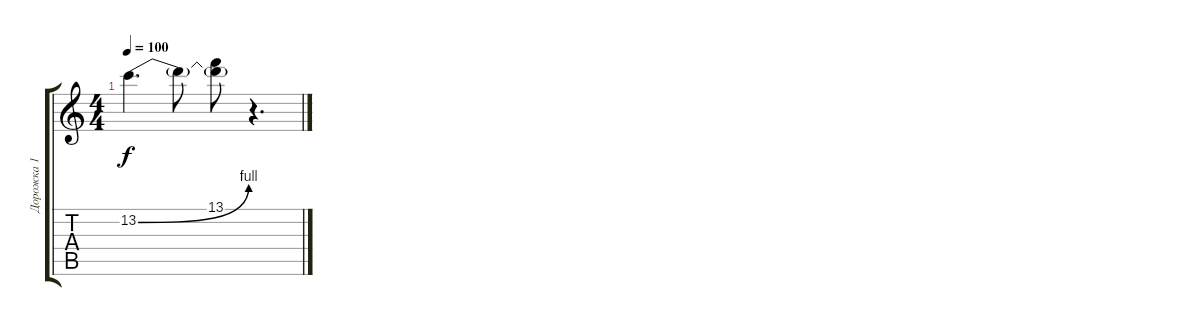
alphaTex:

\track ("Дорожка 1" "Дорожка 1") {instrument overdrivenguitar}
\staff {score tabs}
\tuning (E4 B3 G3 D3 A2 E2) {hide}
\ts (4 4)
\tempo 100
\clef g2
\ks c
13.2{be (bend 0 0 60 4)}.4{d dy f} 13.2{t}.8 (13.1 13.2{t}).8 r.4{d}
